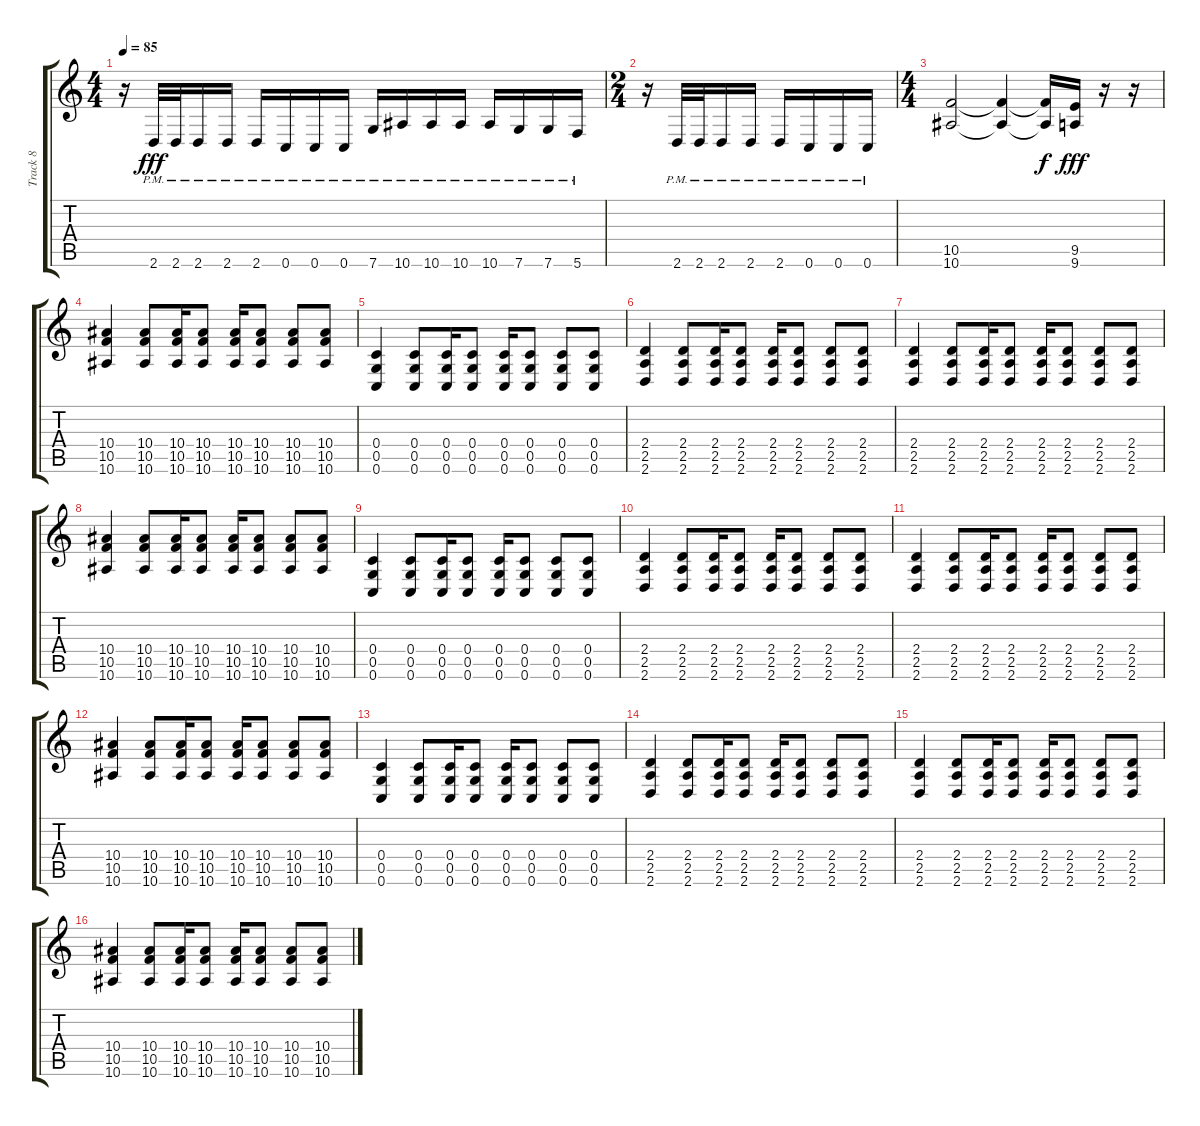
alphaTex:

\track ("Track 8" "Track 8") {instrument overdrivenguitar}
\staff {score tabs}
\tuning (D4 A3 F3 C3 G2 C2) {hide}
\ts (4 4)
\tempo 85
\clef g2
\ks c
r.16{dy fff} 2.6{pm}.32 2.6{pm}.32 2.6{pm}.16 2.6{pm}.16 2.6{pm}.16 0.6{pm}.16 0.6{pm}.16 0.6{pm}.16 7.6{pm}.16 10.6{pm}.16 10.6{pm}.16 10.6{pm}.16 10.6{pm}.16 7.6{pm}.16 7.6{pm}.16 5.6{pm}.16 |
\ts (2 4)
r.16 2.6{pm}.32 2.6{pm}.32 2.6{pm}.16 2.6{pm}.16 2.6{pm}.16 0.6{pm}.16 0.6{pm}.16 0.6{pm}.16 |
\ts (4 4)
(10.5 10.6).2 (10.5{t} 10.6{t}).4 (10.5{t} 10.6{t}).16{dy f} (9.5 9.6).16{dy fff} r.16 r.16 |
(10.4 10.5 10.6).4{volume 10} (10.4 10.5 10.6).8 (10.4 10.5 10.6).16 (10.4 10.5 10.6).8 (10.4 10.5 10.6).16 (10.4 10.5 10.6).8 (10.4 10.5 10.6).8 (10.4 10.5 10.6).8 |
(0.4 0.5 0.6).4 (0.4 0.5 0.6).8 (0.4 0.5 0.6).16 (0.4 0.5 0.6).8 (0.4 0.5 0.6).16 (0.4 0.5 0.6).8 (0.4 0.5 0.6).8 (0.4 0.5 0.6).8 |
(2.4 2.5 2.6).4 (2.4 2.5 2.6).8 (2.4 2.5 2.6).16 (2.4 2.5 2.6).8 (2.4 2.5 2.6).16 (2.4 2.5 2.6).8 (2.4 2.5 2.6).8 (2.4 2.5 2.6).8 |
(2.4 2.5 2.6).4 (2.4 2.5 2.6).8 (2.4 2.5 2.6).16 (2.4 2.5 2.6).8 (2.4 2.5 2.6).16 (2.4 2.5 2.6).8 (2.4 2.5 2.6).8 (2.4 2.5 2.6).8 |
(10.4 10.5 10.6).4 (10.4 10.5 10.6).8 (10.4 10.5 10.6).16 (10.4 10.5 10.6).8 (10.4 10.5 10.6).16 (10.4 10.5 10.6).8 (10.4 10.5 10.6).8 (10.4 10.5 10.6).8 |
(0.4 0.5 0.6).4 (0.4 0.5 0.6).8 (0.4 0.5 0.6).16 (0.4 0.5 0.6).8 (0.4 0.5 0.6).16 (0.4 0.5 0.6).8 (0.4 0.5 0.6).8 (0.4 0.5 0.6).8 |
(2.4 2.5 2.6).4 (2.4 2.5 2.6).8 (2.4 2.5 2.6).16 (2.4 2.5 2.6).8 (2.4 2.5 2.6).16 (2.4 2.5 2.6).8 (2.4 2.5 2.6).8 (2.4 2.5 2.6).8 |
(2.4 2.5 2.6).4 (2.4 2.5 2.6).8 (2.4 2.5 2.6).16 (2.4 2.5 2.6).8 (2.4 2.5 2.6).16 (2.4 2.5 2.6).8 (2.4 2.5 2.6).8 (2.4 2.5 2.6).8 |
(10.4 10.5 10.6).4 (10.4 10.5 10.6).8 (10.4 10.5 10.6).16 (10.4 10.5 10.6).8 (10.4 10.5 10.6).16 (10.4 10.5 10.6).8 (10.4 10.5 10.6).8 (10.4 10.5 10.6).8 |
(0.4 0.5 0.6).4 (0.4 0.5 0.6).8 (0.4 0.5 0.6).16 (0.4 0.5 0.6).8 (0.4 0.5 0.6).16 (0.4 0.5 0.6).8 (0.4 0.5 0.6).8 (0.4 0.5 0.6).8 |
(2.4 2.5 2.6).4 (2.4 2.5 2.6).8 (2.4 2.5 2.6).16 (2.4 2.5 2.6).8 (2.4 2.5 2.6).16 (2.4 2.5 2.6).8 (2.4 2.5 2.6).8 (2.4 2.5 2.6).8 |
(2.4 2.5 2.6).4 (2.4 2.5 2.6).8 (2.4 2.5 2.6).16 (2.4 2.5 2.6).8 (2.4 2.5 2.6).16 (2.4 2.5 2.6).8 (2.4 2.5 2.6).8 (2.4 2.5 2.6).8 |
(10.4 10.5 10.6).4 (10.4 10.5 10.6).8 (10.4 10.5 10.6).16 (10.4 10.5 10.6).8 (10.4 10.5 10.6).16 (10.4 10.5 10.6).8 (10.4 10.5 10.6).8 (10.4 10.5 10.6).8
